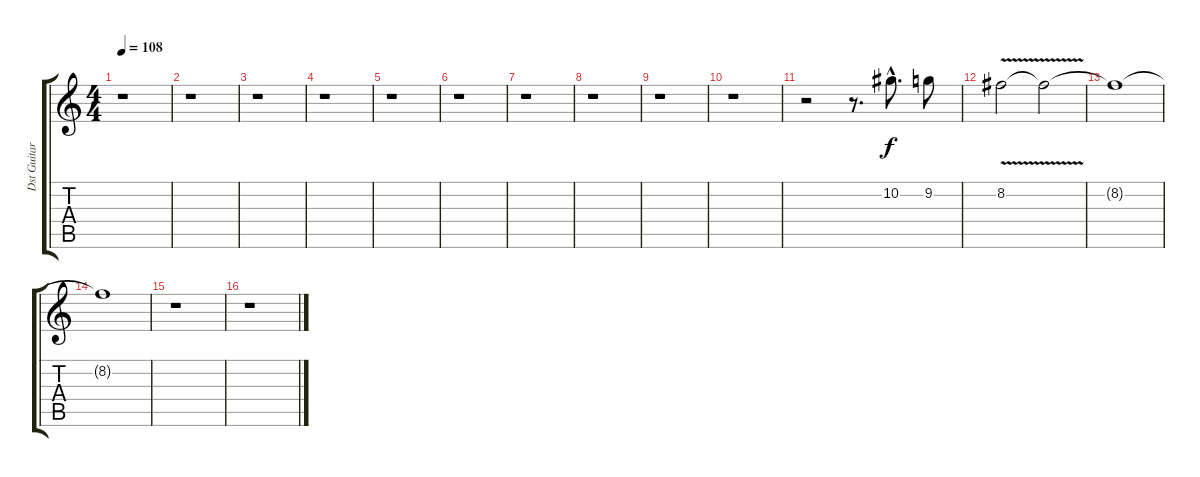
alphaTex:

\track ("Dst Guitar (Harmonics)" "Dst Guitar") {instrument distortionguitar}
\staff {score tabs}
\tuning (Eb4 Bb3 Gb3 Db3 Ab2 Eb2) {hide}
\ts (4 4)
\tempo 108
\clef g2
\ks c
r.1{dy f} |
r.1 |
r.1 |
r.1 |
r.1 |
r.1 |
r.1 |
r.1 |
r.1 |
r.1 |
r.2 r.8{d} 10.2{hac}.8{d} 9.2.8 |
8.2{v}.2 8.2{t}.2{volume 0} |
8.2{t}.1 |
8.2{t}.1 |
r.1 |
r.1
